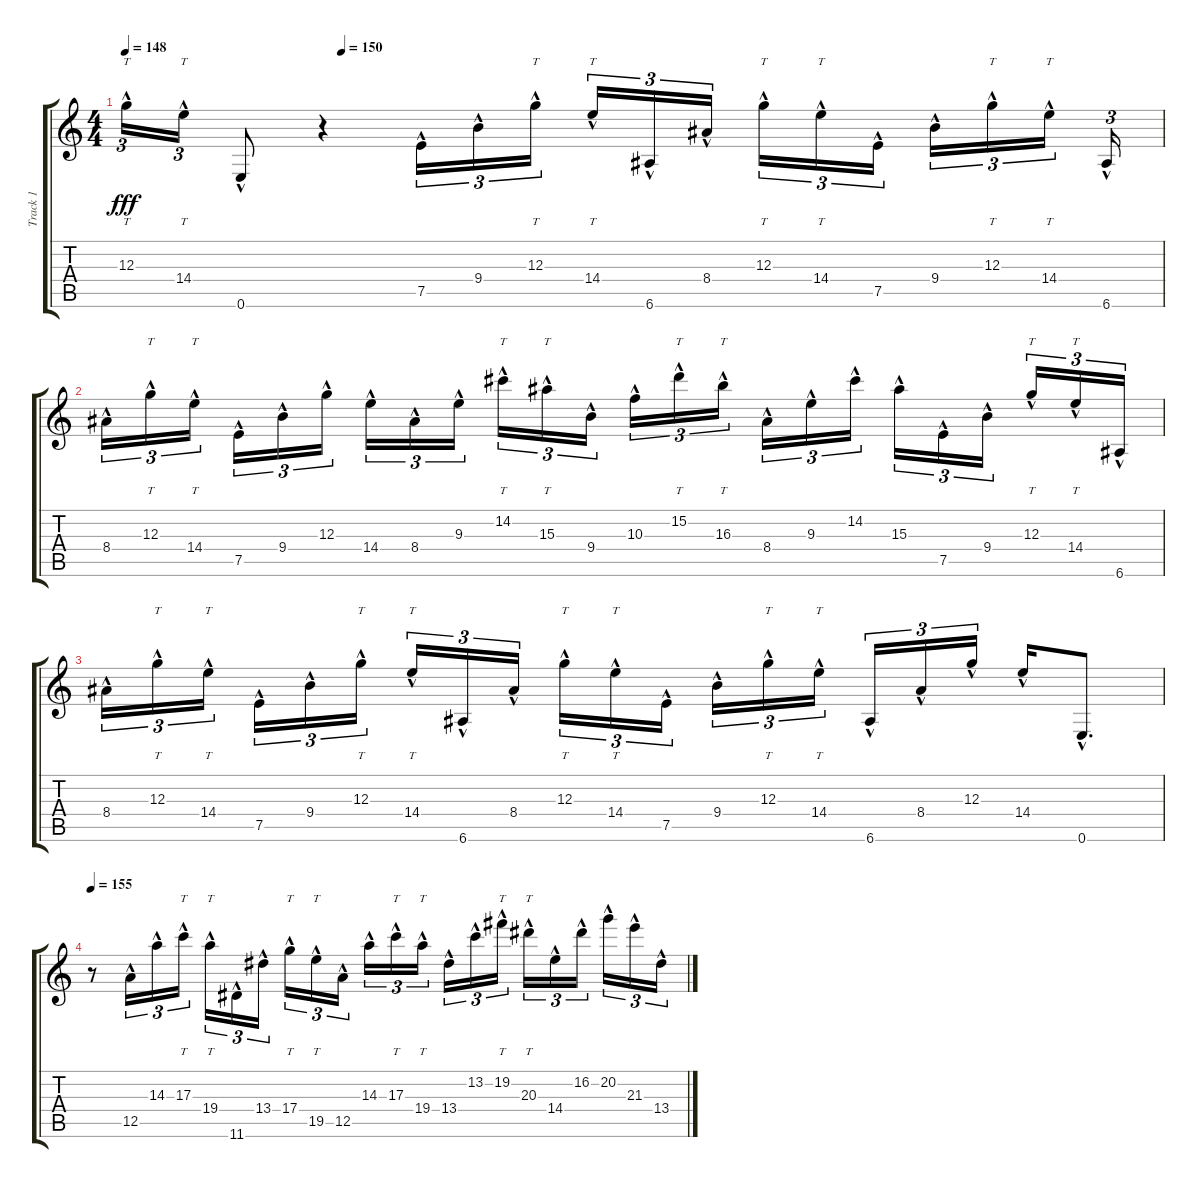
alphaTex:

\track ("Track 1" "Track 1") {instrument overdrivenguitar}
\staff {score tabs}
\tuning (E4 B3 G3 D3 A2 E2) {hide}
\ts (4 4)
\tempo 148
\tempo (150 0.20833333333333334)
\clef g2
\ks c
12.3{hac}.16{tt tu (3 2) dy fff} 14.4{hac}.16{tt tu (3 2)} 0.6{hac}.8 r.4 7.5{hac}.16{tu (3 2)} 9.4{hac}.16{tu (3 2)} 12.3{hac}.16{tt tu (3 2) beam splitsecondary} 14.4{hac}.16{tt tu (3 2)} 6.6{hac}.16{tu (3 2)} 8.4{hac}.16{tu (3 2) beam splitsecondary} 12.3{hac}.16{tt tu (3 2)} 14.4{hac}.16{tt tu (3 2)} 7.5{hac}.16{tu (3 2) beam splitsecondary} 9.4{hac}.16{tu (3 2)} 12.3{hac}.16{tt tu (3 2)} 14.4{hac}.16{tt tu (3 2) beam splitsecondary} 6.6{hac}.16{tu (3 2)} |
8.4{hac}.16{tu (3 2)} 12.3{hac}.16{tt tu (3 2)} 14.4{hac}.16{tt tu (3 2) beam splitsecondary} 7.5{hac}.16{tu (3 2)} 9.4{hac}.16{tu (3 2)} 12.3{hac}.16{tu (3 2)} 14.4{hac}.16{tu (3 2)} 8.4{hac}.16{tu (3 2)} 9.3{hac}.16{tu (3 2) beam splitsecondary} 14.2{hac}.16{tt tu (3 2)} 15.3{hac}.16{tt tu (3 2)} 9.4{hac}.16{tu (3 2)} 10.3{hac}.16{tu (3 2)} 15.2{hac}.16{tt tu (3 2)} 16.3{hac}.16{tt tu (3 2) beam splitsecondary} 8.4{hac}.16{tu (3 2)} 9.3{hac}.16{tu (3 2)} 14.2{hac}.16{tu (3 2)} 15.3{hac}.16{tu (3 2)} 7.5{hac}.16{tu (3 2)} 9.4{hac}.16{tu (3 2) beam splitsecondary} 12.3{hac}.16{tt tu (3 2)} 14.4{hac}.16{tt tu (3 2)} 6.6{hac}.16{tu (3 2)} |
8.4{hac}.16{tu (3 2)} 12.3{hac}.16{tt tu (3 2)} 14.4{hac}.16{tt tu (3 2) beam splitsecondary} 7.5{hac}.16{tu (3 2)} 9.4{hac}.16{tu (3 2)} 12.3{hac}.16{tt tu (3 2)} 14.4{hac}.16{tt tu (3 2)} 6.6{hac}.16{tu (3 2)} 8.4{hac}.16{tu (3 2) beam splitsecondary} 12.3{hac}.16{tt tu (3 2)} 14.4{hac}.16{tt tu (3 2)} 7.5{hac}.16{tu (3 2)} 9.4{hac}.16{tu (3 2)} 12.3{hac}.16{tt tu (3 2)} 14.4{hac}.16{tt tu (3 2) beam splitsecondary} 6.6{hac}.16{tu (3 2)} 8.4{hac}.16{tu (3 2)} 12.3{hac}.16{tu (3 2)} 14.4{hac}.16 0.6{hac}.8{d} |
\tempo 155
r.8 12.5{hac}.16{tu (3 2)} 14.3{hac}.16{tu (3 2)} 17.3{hac}.16{tt tu (3 2)} 19.4{hac}.16{tt tu (3 2)} 11.6{hac}.16{tu (3 2)} 13.4{hac}.16{tu (3 2) beam splitsecondary} 17.4{hac}.16{tt tu (3 2)} 19.5{hac}.16{tt tu (3 2)} 12.5{hac}.16{tu (3 2)} 14.3{hac}.16{tu (3 2)} 17.3{hac}.16{tt tu (3 2)} 19.4{hac}.16{tt tu (3 2) beam splitsecondary} 13.4{hac}.16{tu (3 2)} 13.2{hac}.16{tu (3 2)} 19.2{hac}.16{tt tu (3 2)} 20.3{hac}.16{tt tu (3 2)} 14.4{hac}.16{tu (3 2)} 16.2{hac}.16{tu (3 2) beam splitsecondary} 20.2{hac}.16{tu (3 2)} 21.3{hac}.16{tu (3 2)} 13.4{hac}.16{tu (3 2)}
